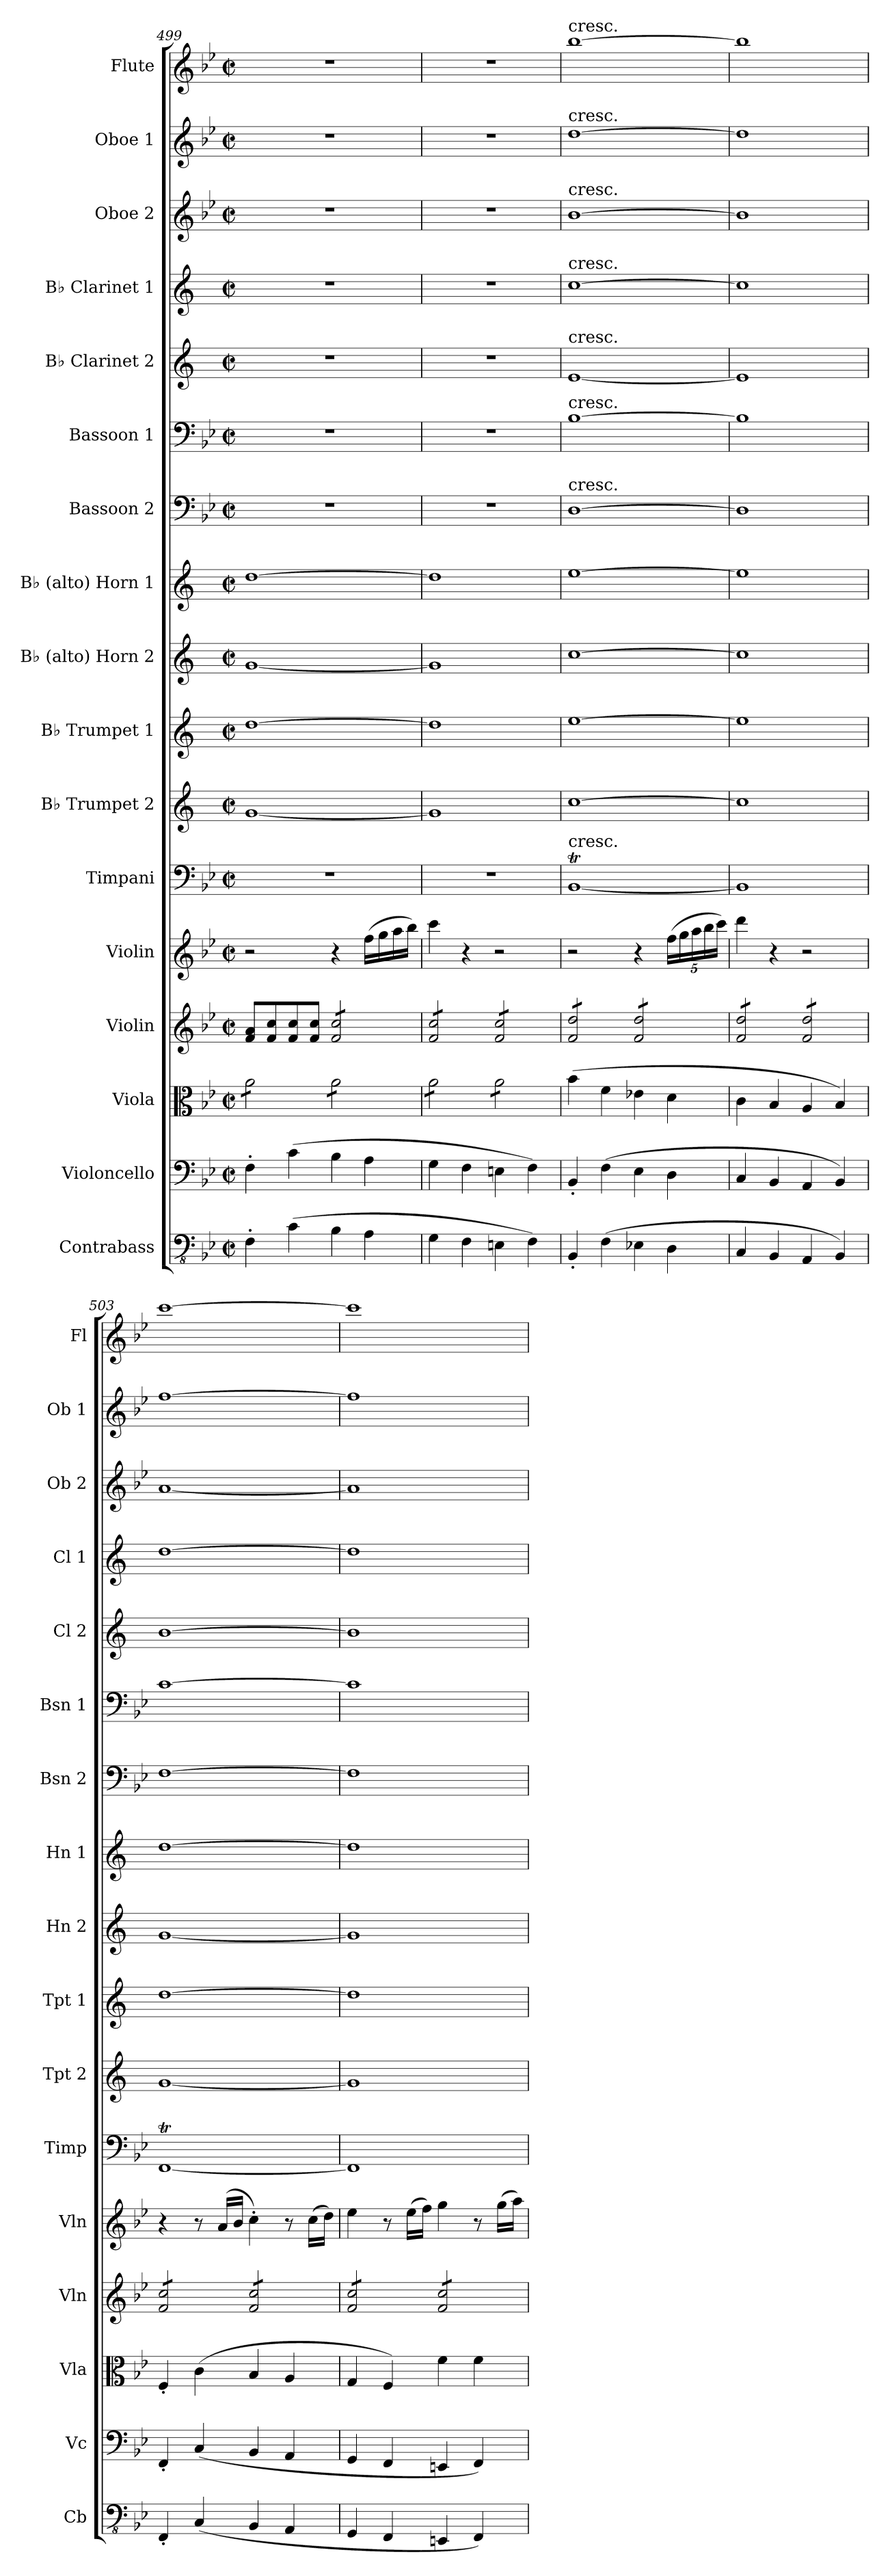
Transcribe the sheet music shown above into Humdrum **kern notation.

**kern	**kern	**kern	**kern	**kern	**kern	**kern	**kern	**kern	**kern	**kern	**kern	**kern	**kern	**kern	**kern	**kern
*part17	*part16	*part15	*part14	*part13	*part12	*part11	*part10	*part9	*part8	*part7	*part6	*part5	*part4	*part3	*part2	*part1
*staff17	*staff16	*staff15	*staff14	*staff13	*staff12	*staff11	*staff10	*staff9	*staff8	*staff7	*staff6	*staff5	*staff4	*staff3	*staff2	*staff1
*I"Contrabass	*I"Violoncello	*I"Viola	*I"Violin	*I"Violin	*I"Timpani	*I"B♭ Trumpet 2	*I"B♭ Trumpet 1	*I"B♭ (alto) Horn 2	*I"B♭ (alto) Horn 1	*I"Bassoon 2	*I"Bassoon 1	*I"B♭ Clarinet 2	*I"B♭ Clarinet 1	*I"Oboe 2	*I"Oboe 1	*I"Flute
*I'Cb	*I'Vc	*I'Vla	*I'Vln	*I'Vln	*I'Timp	*I'Tpt 2	*I'Tpt 1	*I'Hn 2	*I'Hn 1	*I'Bsn 2	*I'Bsn 1	*I'Cl 2	*I'Cl 1	*I'Ob 2	*I'Ob 1	*I'Fl
!!LO:PB:g=z
*clefFv4	*clefF4	*clefC3	*clefG2	*clefG2	*clefF4	*clefG2	*clefG2	*clefG2	*clefG2	*clefF4	*clefF4	*clefG2	*clefG2	*clefG2	*clefG2	*clefG2
*	*	*	*	*	*	*ITrd1c2	*ITrd1c2	*ITrd1c2	*ITrd1c2	*	*	*ITrd1c2	*ITrd1c2	*	*	*
*k[b-e-]	*k[b-e-]	*k[b-e-]	*k[b-e-]	*k[b-e-]	*k[b-e-]	*k[b-e-]	*k[b-e-]	*k[b-e-]	*k[b-e-]	*k[b-e-]	*k[b-e-]	*k[b-e-]	*k[b-e-]	*k[b-e-]	*k[b-e-]	*k[b-e-]
*M2/2	*M2/2	*M2/2	*M2/2	*M2/2	*M2/2	*M2/2	*M2/2	*M2/2	*M2/2	*M2/2	*M2/2	*M2/2	*M2/2	*M2/2	*M2/2	*M2/2
*met(c|)	*met(c|)	*met(c|)	*met(c|)	*met(c|)	*met(c|)	*met(c|)	*met(c|)	*met(c|)	*met(c|)	*met(c|)	*met(c|)	*met(c|)	*met(c|)	*met(c|)	*met(c|)	*met(c|)
=499	=499	=499	=499	=499	=499	=499	=499	=499	=499	=499	=499	=499	=499	=499	=499	=499
*	*	*tremolo	*	*	*	*	*	*	*	*	*	*	*	*	*	*
4FF'\	4F'\	8a\L	8f/ 8a/L	2r	1r	[1f	[1cc	[1f	[1cc	1r	1r	1r	1r	1r	1r	1r
.	.	8a\	8f/ 8cc/	.	.	.	.	.	.	.	.	.	.	.	.	.
(>4C\	(>4c\	8a\	8f/ 8cc/	.	.	.	.	.	.	.	.	.	.	.	.	.
.	.	8a\J	8f/ 8cc/J	.	.	.	.	.	.	.	.	.	.	.	.	.
*	*	*	*tremolo	*	*	*	*	*	*	*	*	*	*	*	*	*
4BB-\	4B-\	8a\L	8f/ 8cc/L	4r	.	.	.	.	.	.	.	.	.	.	.	.
.	.	8a\	8f/ 8cc/	.	.	.	.	.	.	.	.	.	.	.	.	.
4AA\	4A\	8a\	8f/ 8cc/	(>16ff\LL	.	.	.	.	.	.	.	.	.	.	.	.
.	.	.	.	16gg\	.	.	.	.	.	.	.	.	.	.	.	.
.	.	8a\J	8f/ 8cc/J	16aa\	.	.	.	.	.	.	.	.	.	.	.	.
.	.	.	.	16bb-\JJ)	.	.	.	.	.	.	.	.	.	.	.	.
=500	=500	=500	=500	=500	=500	=500	=500	=500	=500	=500	=500	=500	=500	=500	=500	=500
4GG\	4G\	8a\L	8f/ 8cc/L	4ccc\	1r	1f]	1cc]	1f]	1cc]	1r	1r	1r	1r	1r	1r	1r
.	.	8a\	8f/ 8cc/	.	.	.	.	.	.	.	.	.	.	.	.	.
4FF\	4F\	8a\	8f/ 8cc/	4r	.	.	.	.	.	.	.	.	.	.	.	.
.	.	8a\J	8f/ 8cc/J	.	.	.	.	.	.	.	.	.	.	.	.	.
4EEn\	4En\	8a\L	8f/ 8cc/L	2r	.	.	.	.	.	.	.	.	.	.	.	.
.	.	8a\	8f/ 8cc/	.	.	.	.	.	.	.	.	.	.	.	.	.
4FF\)	4F\)	8a\	8f/ 8cc/	.	.	.	.	.	.	.	.	.	.	.	.	.
.	.	8a\J	8f/ 8cc/J	.	.	.	.	.	.	.	.	.	.	.	.	.
*	*	*Xtremolo	*	*	*	*	*	*	*	*	*	*	*	*	*	*
=501	=501	=501	=501	=501	=501	=501	=501	=501	=501	=501	=501	=501	=501	=501	=501	=501
!	!	!	!	!	!	!	!	!	!	!	!	!	!	!	!	!LO:TX:a:t=cresc.
!	!	!	!	!	!	!	!	!	!	!	!	!	!	!	!LO:TX:a:t=cresc.	!
!	!	!	!	!	!	!	!	!	!	!	!	!	!	!LO:TX:a:t=cresc.	!	!
!	!	!	!	!	!	!	!	!	!	!	!	!	!LO:TX:a:t=cresc.	!	!	!
!	!	!	!	!	!	!	!	!	!	!	!	!LO:TX:a:t=cresc.	!	!	!	!
!	!	!	!	!	!	!	!	!	!	!	!LO:TX:a:t=cresc.	!	!	!	!	!
!	!	!	!	!	!	!	!	!	!	!LO:TX:a:t=cresc.	!	!	!	!	!	!
!	!	!	!	!	!LO:TX:a:t=cresc.	!	!	!	!	!	!	!	!	!	!	!
4BBB-'/	4BB-'/	(>4b-\	8f/ 8dd/L	2r	[1BB-T	[1b-	[1dd	[1b-	[1dd	[1D	[1B-	[1d	[1b-	[1b-	[1dd	[1bb-
.	.	.	8f/ 8dd/	.	.	.	.	.	.	.	.	.	.	.	.	.
(>4FF\	(>4F\	4f\	8f/ 8dd/	.	.	.	.	.	.	.	.	.	.	.	.	.
.	.	.	8f/ 8dd/J	.	.	.	.	.	.	.	.	.	.	.	.	.
4EE-X\	4E-\	4e-X\	8f/ 8dd/L	4r	.	.	.	.	.	.	.	.	.	.	.	.
.	.	.	8f/ 8dd/	.	.	.	.	.	.	.	.	.	.	.	.	.
*	*	*	*	*Xbrackettup	*	*	*	*	*	*	*	*	*	*	*	*
4DD\	4D\	4d\	8f/ 8dd/	(>20ff\LL	.	.	.	.	.	.	.	.	.	.	.	.
.	.	.	.	20gg\	.	.	.	.	.	.	.	.	.	.	.	.
.	.	.	.	20aa\	.	.	.	.	.	.	.	.	.	.	.	.
.	.	.	8f/ 8dd/J	.	.	.	.	.	.	.	.	.	.	.	.	.
.	.	.	.	20bb-\	.	.	.	.	.	.	.	.	.	.	.	.
.	.	.	.	20ccc\JJ)	.	.	.	.	.	.	.	.	.	.	.	.
=502	=502	=502	=502	=502	=502	=502	=502	=502	=502	=502	=502	=502	=502	=502	=502	=502
4CC/	4C/	4c\	8f/ 8dd/L	4ddd\	1BB-TTT]	1b-]	1dd]	1b-]	1dd]	1D]	1B-]	1d]	1b-]	1b-]	1dd]	1bb-]
.	.	.	8f/ 8dd/	.	.	.	.	.	.	.	.	.	.	.	.	.
4BBB-/	4BB-/	4B-/	8f/ 8dd/	4r	.	.	.	.	.	.	.	.	.	.	.	.
.	.	.	8f/ 8dd/J	.	.	.	.	.	.	.	.	.	.	.	.	.
4AAA/	4AA/	4A/	8f/ 8dd/L	2r	.	.	.	.	.	.	.	.	.	.	.	.
.	.	.	8f/ 8dd/	.	.	.	.	.	.	.	.	.	.	.	.	.
4BBB-/)	4BB-/)	4B-/)	8f/ 8dd/	.	.	.	.	.	.	.	.	.	.	.	.	.
.	.	.	8f/ 8dd/J	.	.	.	.	.	.	.	.	.	.	.	.	.
=503	=503	=503	=503	=503	=503	=503	=503	=503	=503	=503	=503	=503	=503	=503	=503	=503
4FFF'/	4FF'/	4F'/	8f/ 8cc/L	4r	[1FFT	[1f	[1cc	[1f	[1cc	[1F	[1c	[1a	[1cc	[1a	[1ff	[1ccc
.	.	.	8f/ 8cc/	.	.	.	.	.	.	.	.	.	.	.	.	.
(>4CC/	(>4C/	(>4c\	8f/ 8cc/	8r	.	.	.	.	.	.	.	.	.	.	.	.
.	.	.	8f/ 8cc/J	(>16a/LL	.	.	.	.	.	.	.	.	.	.	.	.
.	.	.	.	16b-/JJ	.	.	.	.	.	.	.	.	.	.	.	.
4BBB-/	4BB-/	4B-/	8f/ 8cc/L	4cc'\)	.	.	.	.	.	.	.	.	.	.	.	.
.	.	.	8f/ 8cc/	.	.	.	.	.	.	.	.	.	.	.	.	.
4AAA/	4AA/	4A/	8f/ 8cc/	8r	.	.	.	.	.	.	.	.	.	.	.	.
.	.	.	8f/ 8cc/J	(>16cc\LL	.	.	.	.	.	.	.	.	.	.	.	.
.	.	.	.	16dd\JJ)	.	.	.	.	.	.	.	.	.	.	.	.
=504	=504	=504	=504	=504	=504	=504	=504	=504	=504	=504	=504	=504	=504	=504	=504	=504
4GGG/	4GG/	4G/	8f/ 8cc/L	4ee-\	1FFTTT]	1f]	1cc]	1f]	1cc]	1F]	1c]	1a]	1cc]	1a]	1ff]	1ccc]
.	.	.	8f/ 8cc/	.	.	.	.	.	.	.	.	.	.	.	.	.
4FFF/	4FF/	4F/)	8f/ 8cc/	8r	.	.	.	.	.	.	.	.	.	.	.	.
.	.	.	8f/ 8cc/J	(>16ee-\LL	.	.	.	.	.	.	.	.	.	.	.	.
.	.	.	.	16ff\JJ)	.	.	.	.	.	.	.	.	.	.	.	.
4EEEn/	4EEn/	4f\	8f/ 8cc/L	4gg\	.	.	.	.	.	.	.	.	.	.	.	.
.	.	.	8f/ 8cc/	.	.	.	.	.	.	.	.	.	.	.	.	.
4FFF/)	4FF/)	4f\	8f/ 8cc/	8r	.	.	.	.	.	.	.	.	.	.	.	.
.	.	.	8f/ 8cc/J	(>16gg\LL	.	.	.	.	.	.	.	.	.	.	.	.
*	*	*	*Xtremolo	*	*	*	*	*	*	*	*	*	*	*	*	*
.	.	.	.	16aa\JJ)	.	.	.	.	.	.	.	.	.	.	.	.
=	=	=	=	=	=	=	=	=	=	=	=	=	=	=	=	=
*-	*-	*-	*-	*-	*-	*-	*-	*-	*-	*-	*-	*-	*-	*-	*-	*-
